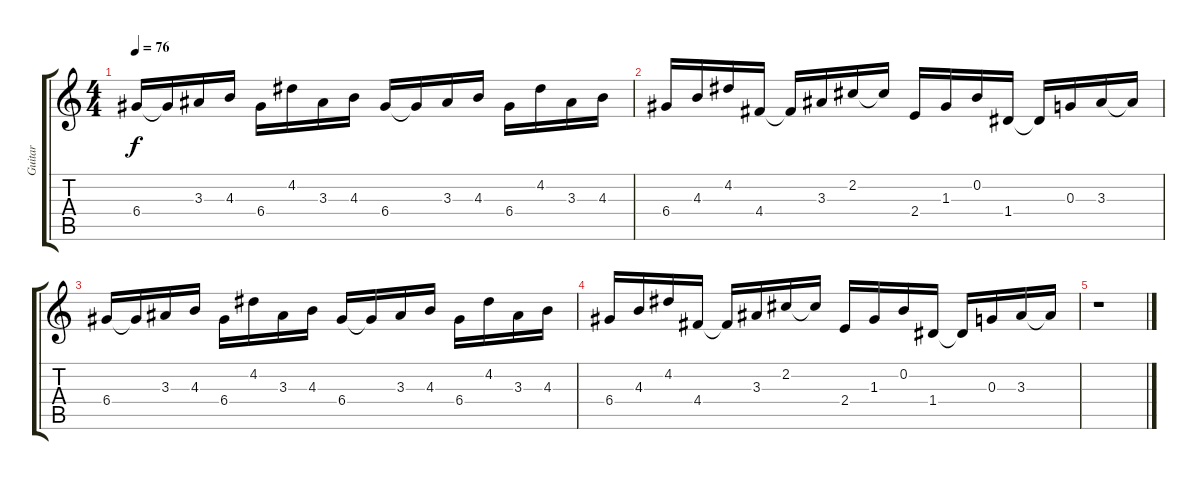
\track ("Guitar" "Guitar") {instrument acousticguitarnylon}
\staff {score tabs}
\tuning (E4 B3 G3 D3 A2 E2) {hide}
\ts (4 4)
\tempo 76
\clef g2
\ks c
6.4.16{dy f} 6.4{t}.16 3.3.16 4.3.16 6.4.16 4.2.16 3.3.16 4.3.16 6.4.16 6.4{t}.16 3.3.16 4.3.16 6.4.16 4.2.16 3.3.16 4.3.16 |
6.4.16 4.3.16 4.2.16 4.4.16 4.4{t}.16 3.3.16 2.2.16 2.2{t}.16 2.4.16 1.3.16 0.2.16 1.4.16 1.4{t}.16 0.3.16 3.3.16 3.3{t}.16 |
6.4.16 6.4{t}.16 3.3.16 4.3.16 6.4.16 4.2.16 3.3.16 4.3.16 6.4.16 6.4{t}.16 3.3.16 4.3.16 6.4.16 4.2.16 3.3.16 4.3.16 |
6.4.16 4.3.16 4.2.16 4.4.16 4.4{t}.16 3.3.16 2.2.16 2.2{t}.16 2.4.16 1.3.16 0.2.16 1.4.16 1.4{t}.16 0.3.16 3.3.16 3.3{t}.16 |
r.1
